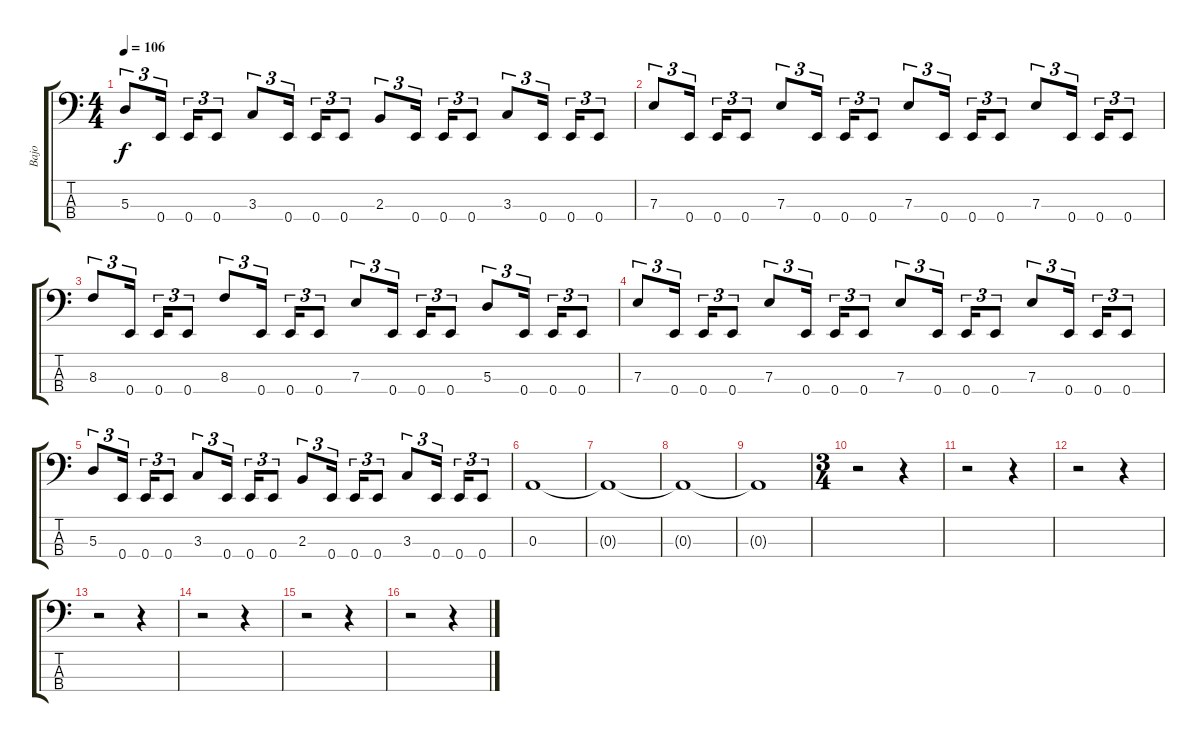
\track ("Bajo" "Bajo") {instrument electricbasspick}
\staff {score tabs}
\tuning (G2 D2 A1 E1) {hide}
\ts (4 4)
\tempo 106
\clef f4
\ks c
5.3.8{tu (3 2) dy f} 0.4.16{tu (3 2)} 0.4.16{tu (3 2)} 0.4.8{tu (3 2)} 3.3.8{tu (3 2)} 0.4.16{tu (3 2)} 0.4.16{tu (3 2)} 0.4.8{tu (3 2)} 2.3.8{tu (3 2)} 0.4.16{tu (3 2)} 0.4.16{tu (3 2)} 0.4.8{tu (3 2)} 3.3.8{tu (3 2)} 0.4.16{tu (3 2)} 0.4.16{tu (3 2)} 0.4.8{tu (3 2)} |
7.3.8{tu (3 2)} 0.4.16{tu (3 2)} 0.4.16{tu (3 2)} 0.4.8{tu (3 2)} 7.3.8{tu (3 2)} 0.4.16{tu (3 2)} 0.4.16{tu (3 2)} 0.4.8{tu (3 2)} 7.3.8{tu (3 2)} 0.4.16{tu (3 2)} 0.4.16{tu (3 2)} 0.4.8{tu (3 2)} 7.3.8{tu (3 2)} 0.4.16{tu (3 2)} 0.4.16{tu (3 2)} 0.4.8{tu (3 2)} |
8.3.8{tu (3 2)} 0.4.16{tu (3 2)} 0.4.16{tu (3 2)} 0.4.8{tu (3 2)} 8.3.8{tu (3 2)} 0.4.16{tu (3 2)} 0.4.16{tu (3 2)} 0.4.8{tu (3 2)} 7.3.8{tu (3 2)} 0.4.16{tu (3 2)} 0.4.16{tu (3 2)} 0.4.8{tu (3 2)} 5.3.8{tu (3 2)} 0.4.16{tu (3 2)} 0.4.16{tu (3 2)} 0.4.8{tu (3 2)} |
7.3.8{tu (3 2)} 0.4.16{tu (3 2)} 0.4.16{tu (3 2)} 0.4.8{tu (3 2)} 7.3.8{tu (3 2)} 0.4.16{tu (3 2)} 0.4.16{tu (3 2)} 0.4.8{tu (3 2)} 7.3.8{tu (3 2)} 0.4.16{tu (3 2)} 0.4.16{tu (3 2)} 0.4.8{tu (3 2)} 7.3.8{tu (3 2)} 0.4.16{tu (3 2)} 0.4.16{tu (3 2)} 0.4.8{tu (3 2)} |
5.3.8{tu (3 2)} 0.4.16{tu (3 2)} 0.4.16{tu (3 2)} 0.4.8{tu (3 2)} 3.3.8{tu (3 2)} 0.4.16{tu (3 2)} 0.4.16{tu (3 2)} 0.4.8{tu (3 2)} 2.3.8{tu (3 2)} 0.4.16{tu (3 2)} 0.4.16{tu (3 2)} 0.4.8{tu (3 2)} 3.3.8{tu (3 2)} 0.4.16{tu (3 2)} 0.4.16{tu (3 2)} 0.4.8{tu (3 2)} |
0.3.1{volume 0} |
0.3{t}.1 |
0.3{t}.1 |
0.3{t}.1 |
\ts (3 4)
r.2 r.4 |
r.2 r.4 |
r.2 r.4 |
r.2 r.4 |
r.2 r.4 |
r.2 r.4 |
r.2 r.4
